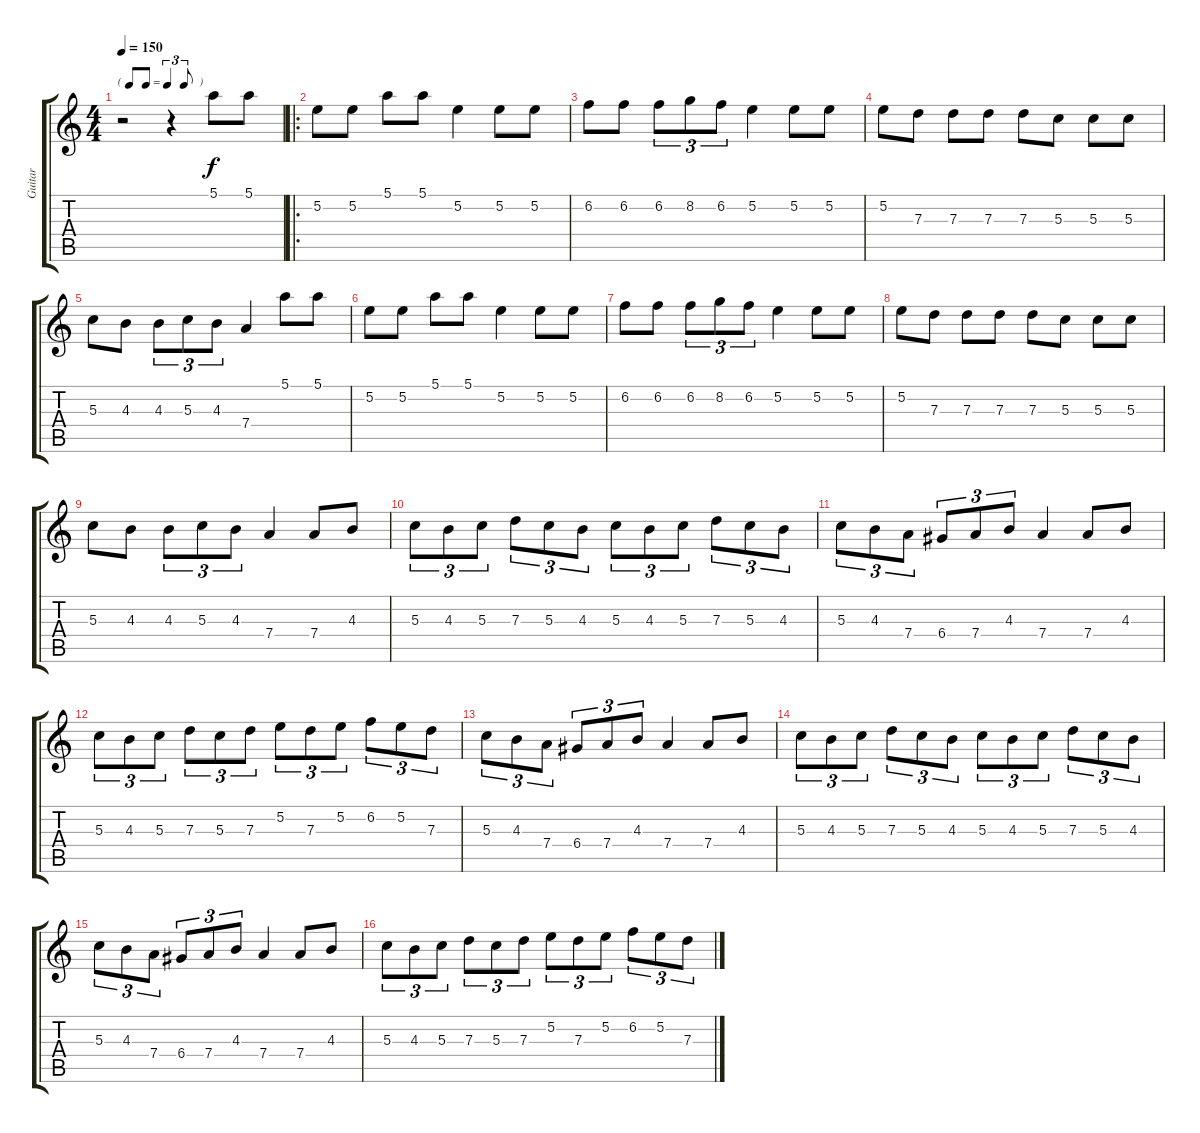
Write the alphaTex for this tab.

\track ("Guitar" "Guitar") {instrument electricguitarjazz}
\staff {score tabs}
\tuning (E4 B3 G3 D3 A2 E2) {hide}
\ts (4 4)
\tf triplet8th
\tempo 150
\clef g2
\ks c
r.2{dy f instrument electricguitarjazz} r.4 5.1.8 5.1.8 |
\ro
5.2.8 5.2.8 5.1.8 5.1.8 5.2.4 5.2.8 5.2.8 |
6.2.8 6.2.8 6.2.8{tu (3 2)} 8.2.8{tu (3 2)} 6.2.8{tu (3 2)} 5.2.4 5.2.8 5.2.8 |
5.2.8 7.3.8 7.3.8 7.3.8 7.3.8 5.3.8 5.3.8 5.3.8 |
5.3.8 4.3.8 4.3.8{tu (3 2)} 5.3.8{tu (3 2)} 4.3.8{tu (3 2)} 7.4.4 5.1.8 5.1.8 |
5.2.8 5.2.8 5.1.8 5.1.8 5.2.4 5.2.8 5.2.8 |
6.2.8 6.2.8 6.2.8{tu (3 2)} 8.2.8{tu (3 2)} 6.2.8{tu (3 2)} 5.2.4 5.2.8 5.2.8 |
5.2.8 7.3.8 7.3.8 7.3.8 7.3.8 5.3.8 5.3.8 5.3.8 |
5.3.8 4.3.8 4.3.8{tu (3 2)} 5.3.8{tu (3 2)} 4.3.8{tu (3 2)} 7.4.4 7.4.8 4.3.8 |
5.3.8{tu (3 2)} 4.3.8{tu (3 2)} 5.3.8{tu (3 2)} 7.3.8{tu (3 2)} 5.3.8{tu (3 2)} 4.3.8{tu (3 2)} 5.3.8{tu (3 2)} 4.3.8{tu (3 2)} 5.3.8{tu (3 2)} 7.3.8{tu (3 2)} 5.3.8{tu (3 2)} 4.3.8{tu (3 2)} |
5.3.8{tu (3 2)} 4.3.8{tu (3 2)} 7.4.8{tu (3 2)} 6.4.8{tu (3 2)} 7.4.8{tu (3 2)} 4.3.8{tu (3 2)} 7.4.4 7.4.8 4.3.8 |
5.3.8{tu (3 2)} 4.3.8{tu (3 2)} 5.3.8{tu (3 2)} 7.3.8{tu (3 2)} 5.3.8{tu (3 2)} 7.3.8{tu (3 2)} 5.2.8{tu (3 2)} 7.3.8{tu (3 2)} 5.2.8{tu (3 2)} 6.2.8{tu (3 2)} 5.2.8{tu (3 2)} 7.3.8{tu (3 2)} |
5.3.8{tu (3 2)} 4.3.8{tu (3 2)} 7.4.8{tu (3 2)} 6.4.8{tu (3 2)} 7.4.8{tu (3 2)} 4.3.8{tu (3 2)} 7.4.4 7.4.8 4.3.8 |
5.3.8{tu (3 2)} 4.3.8{tu (3 2)} 5.3.8{tu (3 2)} 7.3.8{tu (3 2)} 5.3.8{tu (3 2)} 4.3.8{tu (3 2)} 5.3.8{tu (3 2)} 4.3.8{tu (3 2)} 5.3.8{tu (3 2)} 7.3.8{tu (3 2)} 5.3.8{tu (3 2)} 4.3.8{tu (3 2)} |
5.3.8{tu (3 2)} 4.3.8{tu (3 2)} 7.4.8{tu (3 2)} 6.4.8{tu (3 2)} 7.4.8{tu (3 2)} 4.3.8{tu (3 2)} 7.4.4 7.4.8 4.3.8 |
5.3.8{tu (3 2)} 4.3.8{tu (3 2)} 5.3.8{tu (3 2)} 7.3.8{tu (3 2)} 5.3.8{tu (3 2)} 7.3.8{tu (3 2)} 5.2.8{tu (3 2)} 7.3.8{tu (3 2)} 5.2.8{tu (3 2)} 6.2.8{tu (3 2)} 5.2.8{tu (3 2)} 7.3.8{tu (3 2)}
